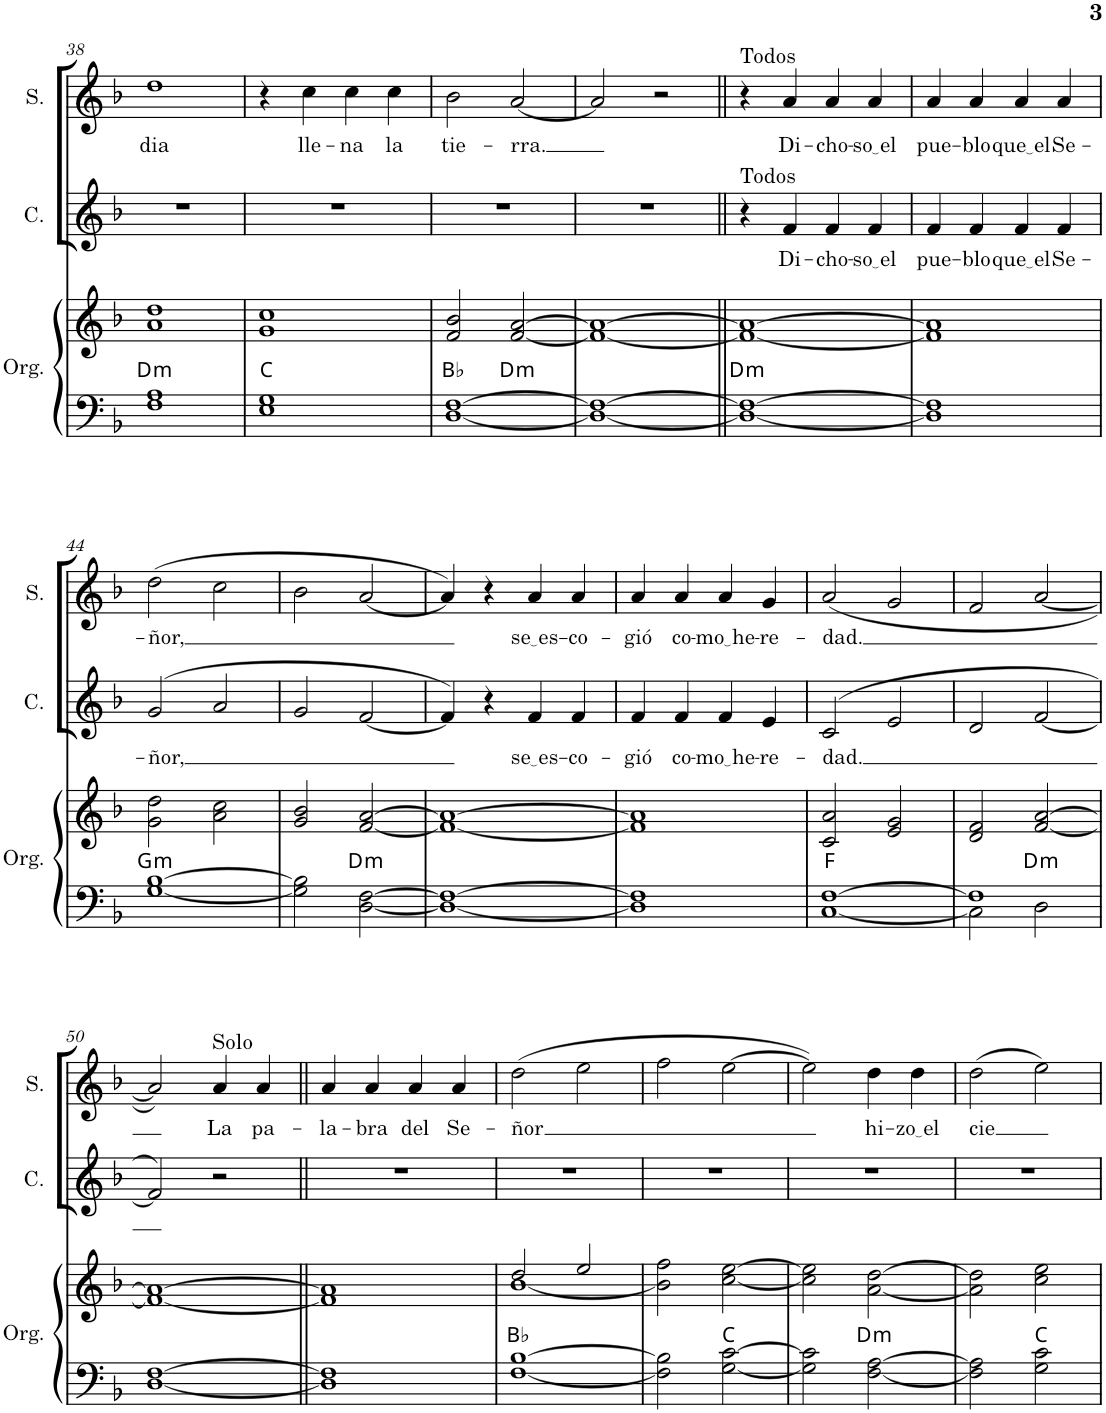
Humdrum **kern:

**kern	**kern	**harte	**kern	**text	**kern	**text
*part3	*part3	*part3	*part2	*part2	*part1	*part1
*staff4	*staff3	*	*staff2	*staff2	*staff1	*staff1
*I"Órgano	*	*	*I"Contralto	*	*I"Soprano	*
*	*	*	*I'C.	*	*I'S.	*
!!LO:PB:g=z
*clefF4	*clefG2	*	*clefG2	*	*clefG2	*
*k[b-]	*k[b-]	*	*k[b-]	*	*k[b-]	*
*M4/4	*M4/4	*	*M4/4	*	*M4/4	*
=38	=38	=38	=38	=38	=38	=38
!	!	!LO:H:kt=m	!	!	!	!LO:LY:b
1F 1A	1a 1dd	D:min	1r	.	1dd	dia
=39	=39	=39	=39	=39	=39	=39
1E 1G	1g 1cc	C:maj	1r	.	4r	.
!	!	!	!	!	!	!LO:LY:b
.	.	.	.	.	4cc\	lle-
!	!	!	!	!	!	!LO:LY:b
.	.	.	.	.	4cc\	-na
!	!	!	!	!	!	!LO:LY:b
.	.	.	.	.	4cc\	la
=40	=40	=40	=40	=40	=40	=40
!	!	!	!	!	!	!LO:LY:b
[1D [1F	2f/ 2b-/	Bb:maj	1r	.	2b-\	tie-
!	!	!LO:H:kt=m	!	!	!	!LO:LY:b
.	[2f/ [2a/	D:min	.	.	[2a/	-rra.
=41	=41	=41	=41	=41	=41	=41
1D_ 1F_	1f_ 1a_	.	1r	.	2a/]	.
.	.	.	.	.	2r	.
=42||	=42||	=42||	=42||	=42||	=42||	=42||
!	!	!	!	!	!LO:TX:a:t=Todos	!
!	!	!LO:H:kt=m	!LO:TX:a:t=Todos	!	!	!
1D_ 1F_	1f_ 1a_	D:min	4r	.	4r	.
!	!	!	!	!LO:LY:b	!	!LO:LY:b
.	.	.	4f/	Di-	4a/	Di-
!	!	!	!	!LO:LY:b	!	!LO:LY:b
.	.	.	4f/	-cho-	4a/	-cho-
!	!	!	!	!LO:LY:b	!	!LO:LY:b
.	.	.	4f/	so el	4a/	so el
=43	=43	=43	=43	=43	=43	=43
!	!	!	!	!LO:LY:b	!	!LO:LY:b
1D] 1F]	1f] 1a]	.	4f/	pue-	4a/	pue-
!	!	!	!	!LO:LY:b	!	!LO:LY:b
.	.	.	4f/	-blo	4a/	-blo
!	!	!	!	!LO:LY:b	!	!LO:LY:b
.	.	.	4f/	que el	4a/	que el
!	!	!	!	!LO:LY:b	!	!LO:LY:b
.	.	.	4f/	Se-	4a/	Se-
!!LO:LB:g=z
=44	=44	=44	=44	=44	=44	=44
!	!	!LO:H:kt=m	!	!LO:LY:b	!	!LO:LY:b
[1G [1B-	2g\ 2dd\	G:min	(>2g/	-ñor,	(2dd\	-ñor,
.	2a\ 2cc\	.	2a/	.	2cc\	.
=45	=45	=45	=45	=45	=45	=45
2G\] 2B-\]	2g/ 2b-/	.	2g/	.	2b-\	.
!	!	!LO:H:kt=m	!	!	!	!
[2D\ [2F\	[2f/ [2a/	D:min	[2f/	.	[2a/	.
=46	=46	=46	=46	=46	=46	=46
1D_ 1F_	1f_ 1a_	.	4f/])	.	4a/])	.
.	.	.	4r	.	4r	.
!	!	!	!	!LO:LY:b	!	!LO:LY:b
.	.	.	4f/	se es	4a/	se es
!	!	!	!	!LO:LY:b	!	!LO:LY:b
.	.	.	4f/	-co-	4a/	-co-
=47	=47	=47	=47	=47	=47	=47
!	!	!	!	!LO:LY:b	!	!LO:LY:b
1D] 1F]	1f] 1a]	.	4f/	-gió	4a/	-gió
!	!	!	!	!LO:LY:b	!	!LO:LY:b
.	.	.	4f/	co-	4a/	co-
!	!	!	!	!LO:LY:b	!	!LO:LY:b
.	.	.	4f/	mo he	4a/	mo he
!	!	!	!	!LO:LY:b	!	!LO:LY:b
.	.	.	4e/	-re-	4g/	-re-
=48	=48	=48	=48	=48	=48	=48
!	!	!	!	!LO:LY:b	!	!LO:LY:b
[1C [1F	2c/ 2a/	F:maj	(>2c/	-dad.	(2a/	-dad.
.	2e/ 2g/	.	2e/	.	2g/	.
=49	=49	=49	=49	=49	=49	=49
*^	*	*	*	*	*	*
1F]	2C\]	2d/ 2f/	.	2d/	.	2f/	.
!	!	!	!LO:H:kt=m	!	!	!	!
.	2D\	[2f/ [2a/	D:min	[2f/	.	[2a/	.
*v	*v	*	*	*	*	*	*
!!LO:LB:g=z
=50	=50	=50	=50	=50	=50	=50
[1D [1F	1f_ 1a_	.	2f/])	.	2a/])	.
!	!	!	!	!	!LO:TX:a:t=Solo	!
!	!	!	!	!	!	!LO:LY:b
.	.	.	2r	.	4a/	La
!	!	!	!	!	!	!LO:LY:b
.	.	.	.	.	4a/	pa-
=51||	=51||	=51||	=51||	=51||	=51||	=51||
!	!	!	!	!	!	!LO:LY:b
1D] 1F]	1f] 1a]	.	1r	.	4a/	-la-
!	!	!	!	!	!	!LO:LY:b
.	.	.	.	.	4a/	-bra
!	!	!	!	!	!	!LO:LY:b
.	.	.	.	.	4a/	del
!	!	!	!	!	!	!LO:LY:b
.	.	.	.	.	4a/	Se-
=52	=52	=52	=52	=52	=52	=52
*	*^	*	*	*	*	*
!	!	!	!	!	!	!	!LO:LY:b
[1F [1B-	2dd/	[1b-	Bb:maj	1r	.	(2dd\	-ñor
.	2ee/	.	.	.	.	2ee\	.
*	*v	*v	*	*	*	*	*
=53	=53	=53	=53	=53	=53	=53
2F\] 2B-\]	2b-\] 2ff\	.	1r	.	2ff\	.
[2G\ [2c\	[2cc\ [2ee\	C:maj	.	.	[2ee\	.
=54	=54	=54	=54	=54	=54	=54
2G\] 2c\]	2cc\] 2ee\]	.	1r	.	2ee\])	.
!	!	!LO:H:kt=m	!	!	!	!LO:LY:b
[2F\ [2A\	[2a\ [2dd\	D:min	.	.	4dd\	hi-
!	!	!	!	!	!	!LO:LY:b
.	.	.	.	.	4dd\	zo el
=55	=55	=55	=55	=55	=55	=55
!	!	!	!	!	!	!LO:LY:b
2F\] 2A\]	2a\] 2dd\]	.	1r	.	(2dd\	cie
2G\ 2c\	2cc\ 2ee\	C:maj	.	.	2ee\)	.
=	=	=	=	=	=	=
*-	*-	*-	*-	*-	*-	*-
